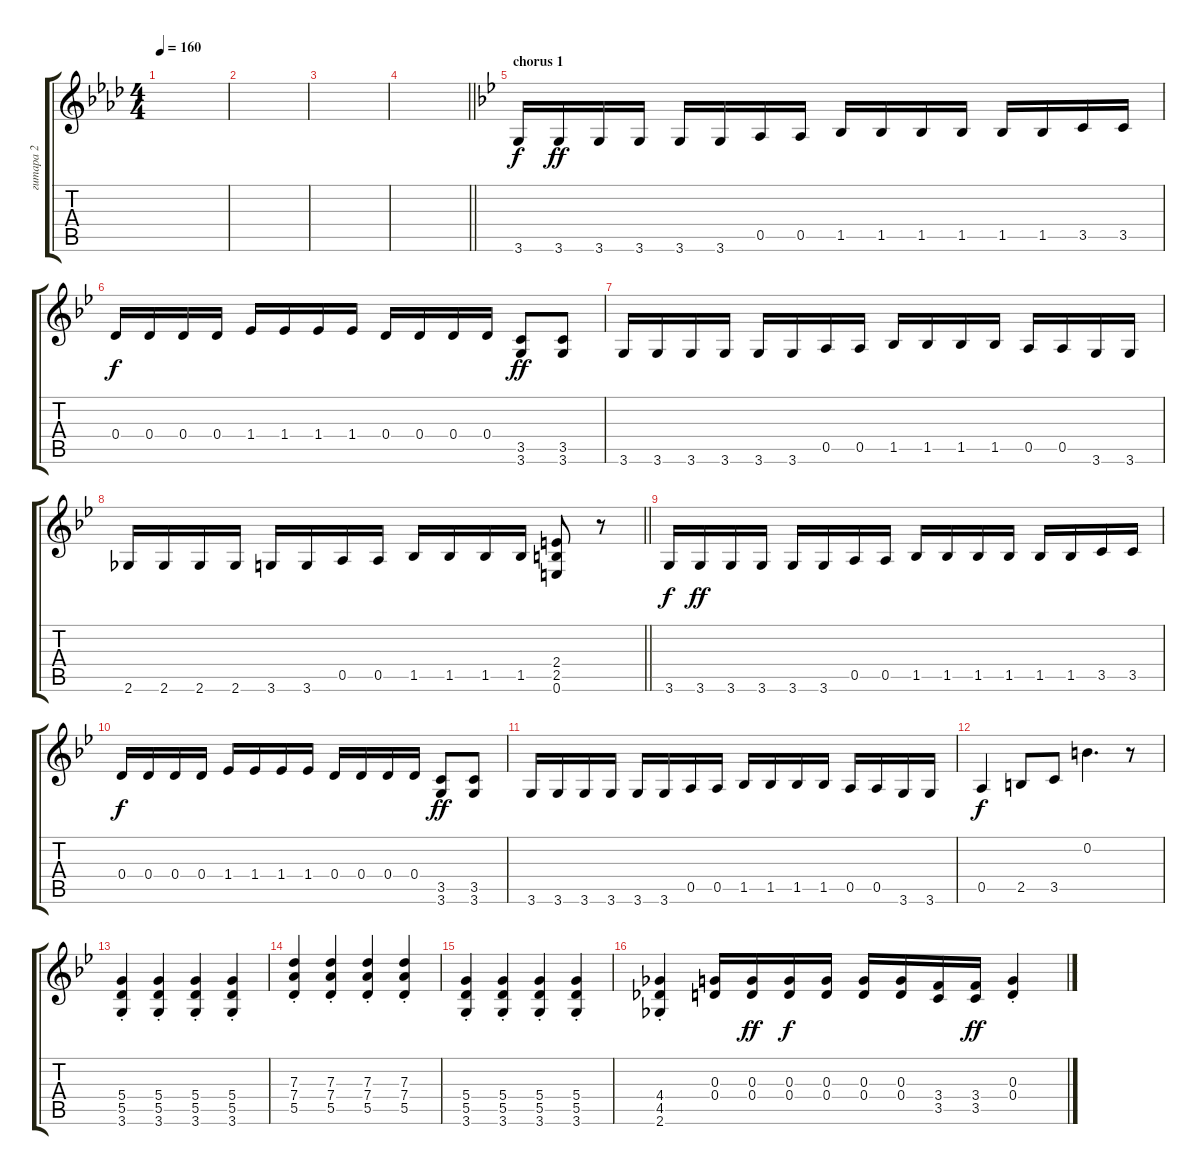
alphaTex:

\track ("гитара 2" "гитара 2") {instrument distortionguitar}
\staff {score tabs}
\tuning (E4 B3 G3 D3 A2 E2) {hide}
\ts (4 4)
\tempo 160
\clef g2
\ks fminor
|
|
|
\barLineRight lightlight
|
\section ("" "chorus 1")
\ks gminor
3.6.16 3.6.16{dy ff} 3.6.16 3.6.16 3.6.16 3.6.16 0.5.16 0.5.16 1.5.16 1.5.16 1.5.16 1.5.16 1.5.16 1.5.16 3.5.16 3.5.16 |
0.4.16{dy f} 0.4.16 0.4.16 0.4.16 1.4.16 1.4.16 1.4.16 1.4.16 0.4.16 0.4.16 0.4.16 0.4.16 (3.5 3.6).8{dy ff} (3.5 3.6).8 |
3.6.16 3.6.16 3.6.16 3.6.16 3.6.16 3.6.16 0.5.16 0.5.16 1.5.16 1.5.16 1.5.16 1.5.16 0.5.16 0.5.16 3.6.16 3.6.16 |
\barLineRight lightlight
2.6.16 2.6.16 2.6.16 2.6.16 3.6.16 3.6.16 0.5.16 0.5.16 1.5.16 1.5.16 1.5.16 1.5.16 (2.4 2.5 0.6).8 r.8 |
3.6.16{dy f} 3.6.16{dy ff} 3.6.16 3.6.16 3.6.16 3.6.16 0.5.16 0.5.16 1.5.16 1.5.16 1.5.16 1.5.16 1.5.16 1.5.16 3.5.16 3.5.16 |
0.4.16{dy f} 0.4.16 0.4.16 0.4.16 1.4.16 1.4.16 1.4.16 1.4.16 0.4.16 0.4.16 0.4.16 0.4.16 (3.5 3.6).8{dy ff} (3.5 3.6).8 |
3.6.16 3.6.16 3.6.16 3.6.16 3.6.16 3.6.16 0.5.16 0.5.16 1.5.16 1.5.16 1.5.16 1.5.16 0.5.16 0.5.16 3.6.16 3.6.16 |
0.5.4{dy f} 2.5.8 3.5.8 0.2.4{d} r.8 |
(5.4{st} 5.5{st} 3.6{st}).4 (5.4{st} 5.5{st} 3.6{st}).4 (5.4{st} 5.5{st} 3.6{st}).4 (5.4{st} 5.5{st} 3.6{st}).4 |
(7.3{st} 7.4{st} 5.5{st}).4 (7.3{st} 7.4{st} 5.5{st}).4 (7.3{st} 7.4{st} 5.5{st}).4 (7.3{st} 7.4{st} 5.5{st}).4 |
(5.4{st} 5.5{st} 3.6{st}).4 (5.4{st} 5.5{st} 3.6{st}).4 (5.4{st} 5.5{st} 3.6{st}).4 (5.4{st} 5.5{st} 3.6{st}).4 |
(4.4{st} 4.5{st} 2.6{st}).4 (0.3 0.4).16 (0.3 0.4).16{dy ff} (0.3 0.4).16{dy f} (0.3 0.4).16 (0.3 0.4).16 (0.3 0.4).16 (3.4 3.5).16 (3.4 3.5).16{dy ff} (0.3{st} 0.4{st}).4
